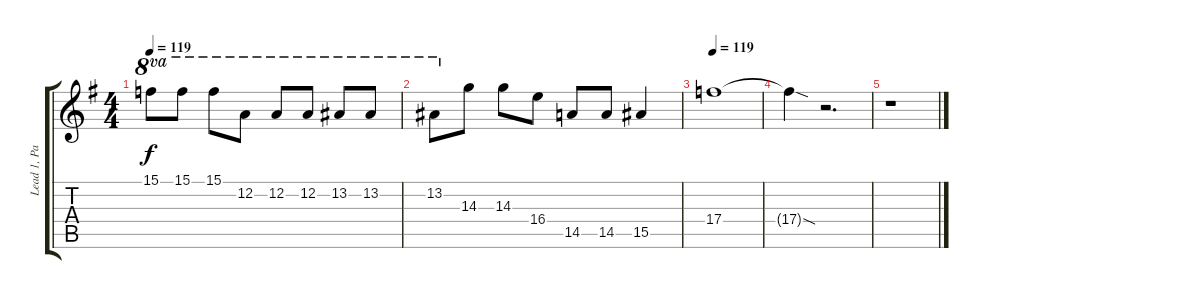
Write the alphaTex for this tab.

\track ("Lead 1, Panned Left" "Lead 1, Pa") {instrument overdrivenguitar}
\staff {score tabs}
\tuning (D4 A3 F3 C3 G2 C2) {hide}
\ts (4 4)
\tempo 119
\clef g2
\ks g
15.1.8{ot 8va dy f} 15.1.8{ot 8va} 15.1.8{ot 8va} 12.2.8{ot 8va} 12.2.8{ot 8va} 12.2.8{ot 8va} 13.2.8{ot 8va} 13.2.8{ot 8va} |
13.2.8{ot 8va} 14.3.8 14.3.8 16.4.8 14.5.8 14.5.8 15.5.4 |
\tempo 119
17.4.1 |
17.4{sod t}.4 r.2{d} |
r.1
